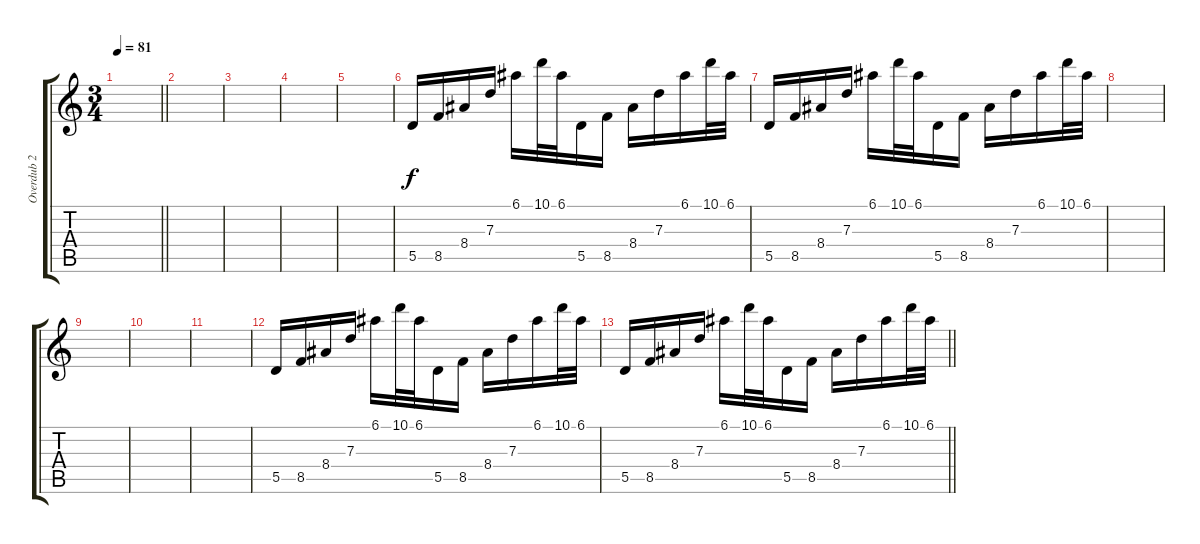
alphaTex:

\track ("Overdub 2" "Overdub 2") {instrument distortionguitar}
\staff {score tabs}
\tuning (E4 B3 G3 D3 A2 D2) {hide}
\ts (3 4)
\tempo 81
\clef g2
\barLineRight lightlight
\ks c
|
|
|
|
|
5.5.16{dy f} 8.5.16 8.4.16 7.3.16 6.1.16 10.1.32 6.1.32 5.5.16 8.5.16 8.4.16 7.3.16 6.1.16 10.1.32 6.1.32 |
5.5.16 8.5.16 8.4.16 7.3.16 6.1.16 10.1.32 6.1.32 5.5.16 8.5.16 8.4.16 7.3.16 6.1.16 10.1.32 6.1.32 |
|
|
|
|
5.5.16 8.5.16 8.4.16 7.3.16 6.1.16 10.1.32 6.1.32 5.5.16 8.5.16 8.4.16 7.3.16 6.1.16 10.1.32 6.1.32 |
\barLineRight lightlight
5.5.16 8.5.16 8.4.16 7.3.16 6.1.16 10.1.32 6.1.32 5.5.16 8.5.16 8.4.16 7.3.16 6.1.16 10.1.32 6.1.32
